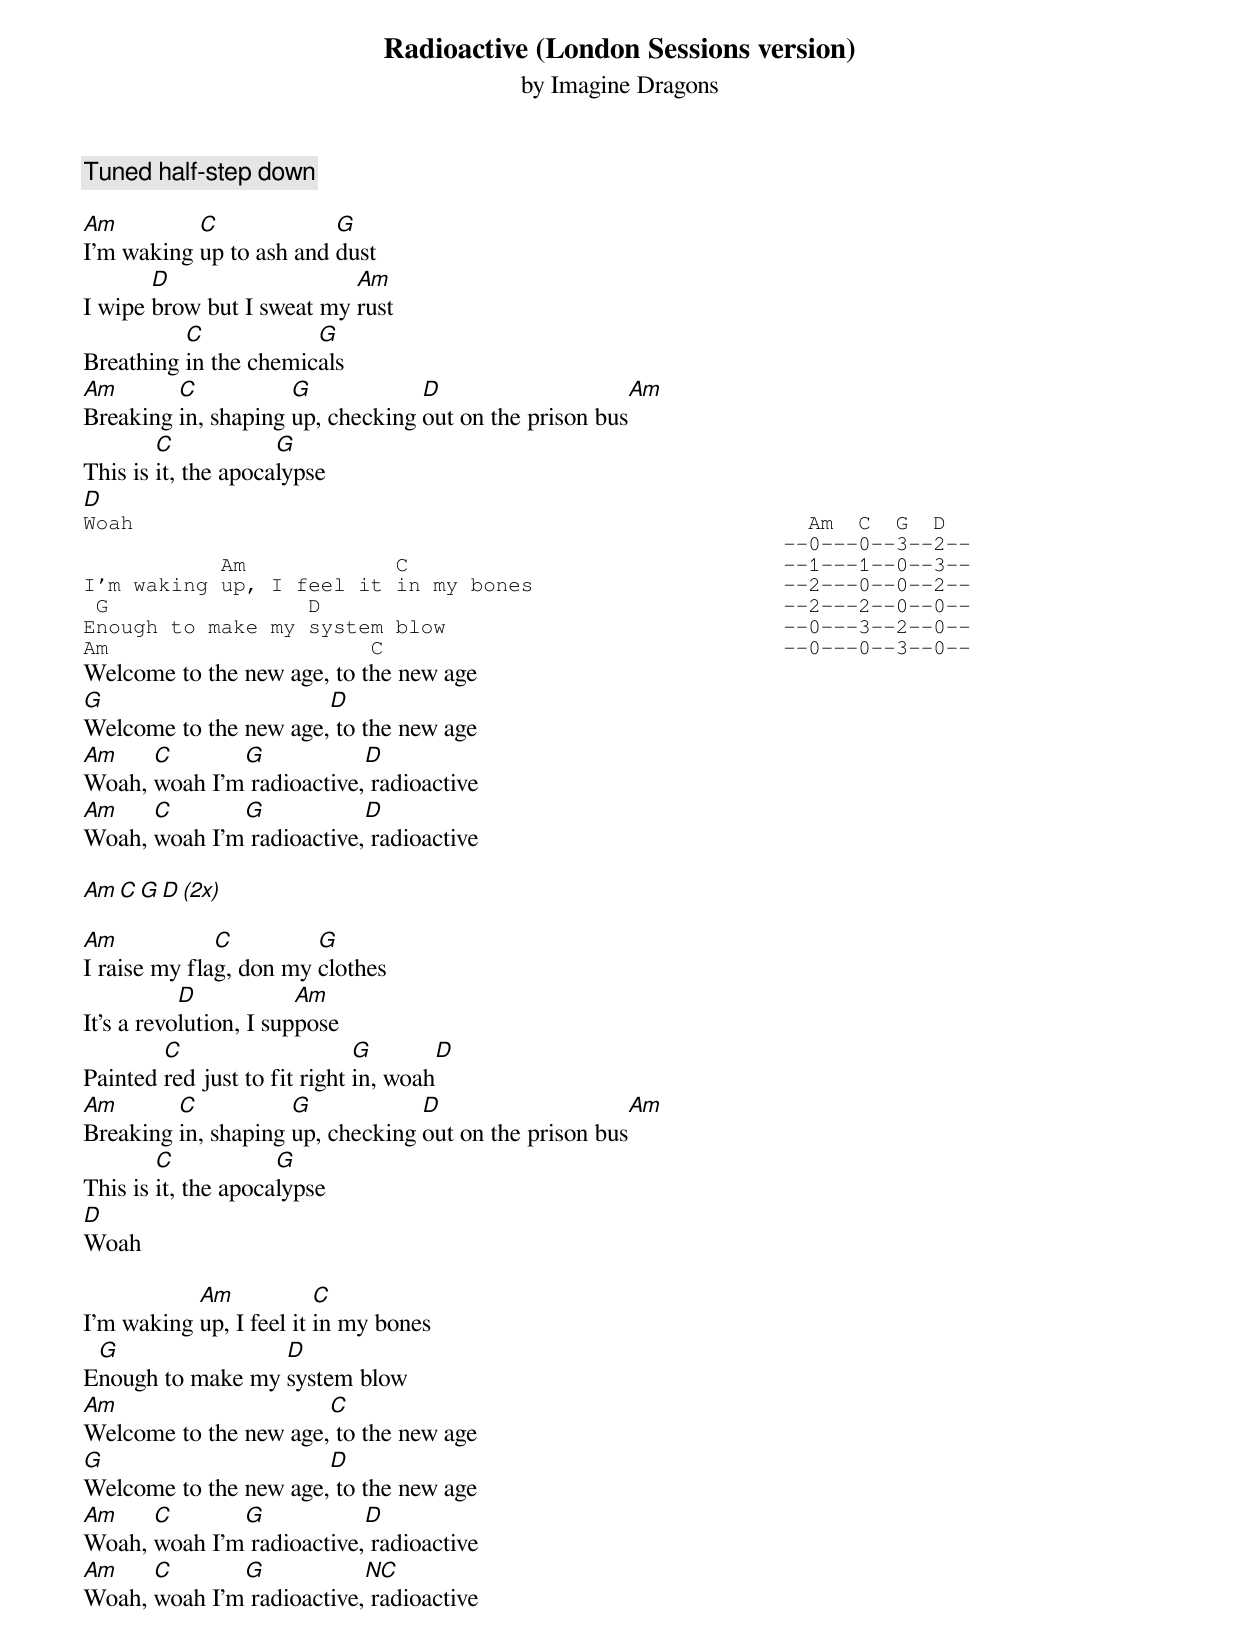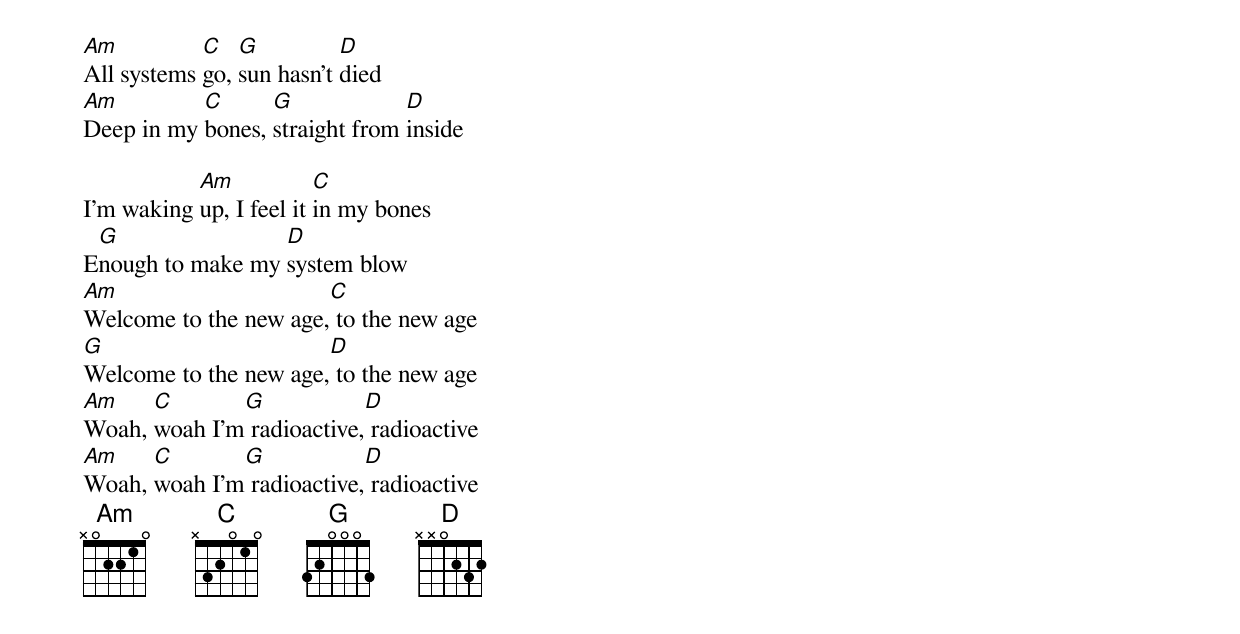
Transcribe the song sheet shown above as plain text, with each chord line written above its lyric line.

Radioactive (London Sessions version)
by Imagine Dragons

Tuned half-step down

Am         C             G
I'm waking up to ash and dust
       D                   Am
I wipe brow but I sweat my rust
          C            G
Breathing in the chemicals
Am       C           G            D                    Am
Breaking in, shaping up, checking out on the prison bus
        C            G
This is it, the apocalypse
D
Woah                                                      Am  C  G  D
                                                        --0---0--3--2--
           Am            C                              --1---1--0--3--
I'm waking up, I feel it in my bones                    --2---0--0--2--
 G                D                                     --2---2--0--0--
Enough to make my system blow                           --0---3--2--0--
Am                     C                                --0---0--3--0--
Welcome to the new age, to the new age
G                      D
Welcome to the new age, to the new age
Am    C       G            D
Woah, woah I'm radioactive, radioactive
Am    C       G            D
Woah, woah I'm radioactive, radioactive

Am C G D (2x)

Am            C         G
I raise my flag, don my clothes
           D            Am
It's a revolution, I suppose
        C                     G        D
Painted red just to fit right in, woah
Am       C           G            D                    Am
Breaking in, shaping up, checking out on the prison bus
        C            G
This is it, the apocalypse
D
Woah

           Am            C
I'm waking up, I feel it in my bones
 G                D
Enough to make my system blow
Am                     C
Welcome to the new age, to the new age
G                      D
Welcome to the new age, to the new age
Am    C       G            D
Woah, woah I'm radioactive, radioactive
Am    C       G            NC
Woah, woah I'm radioactive, radioactive

Am          C   G          D
All systems go, sun hasn't died
Am         C      G             D
Deep in my bones, straight from inside

           Am            C
I'm waking up, I feel it in my bones
 G                D
Enough to make my system blow
Am                     C
Welcome to the new age, to the new age
G                      D
Welcome to the new age, to the new age
Am    C       G            D
Woah, woah I'm radioactive, radioactive
Am    C       G            D
Woah, woah I'm radioactive, radioactive
